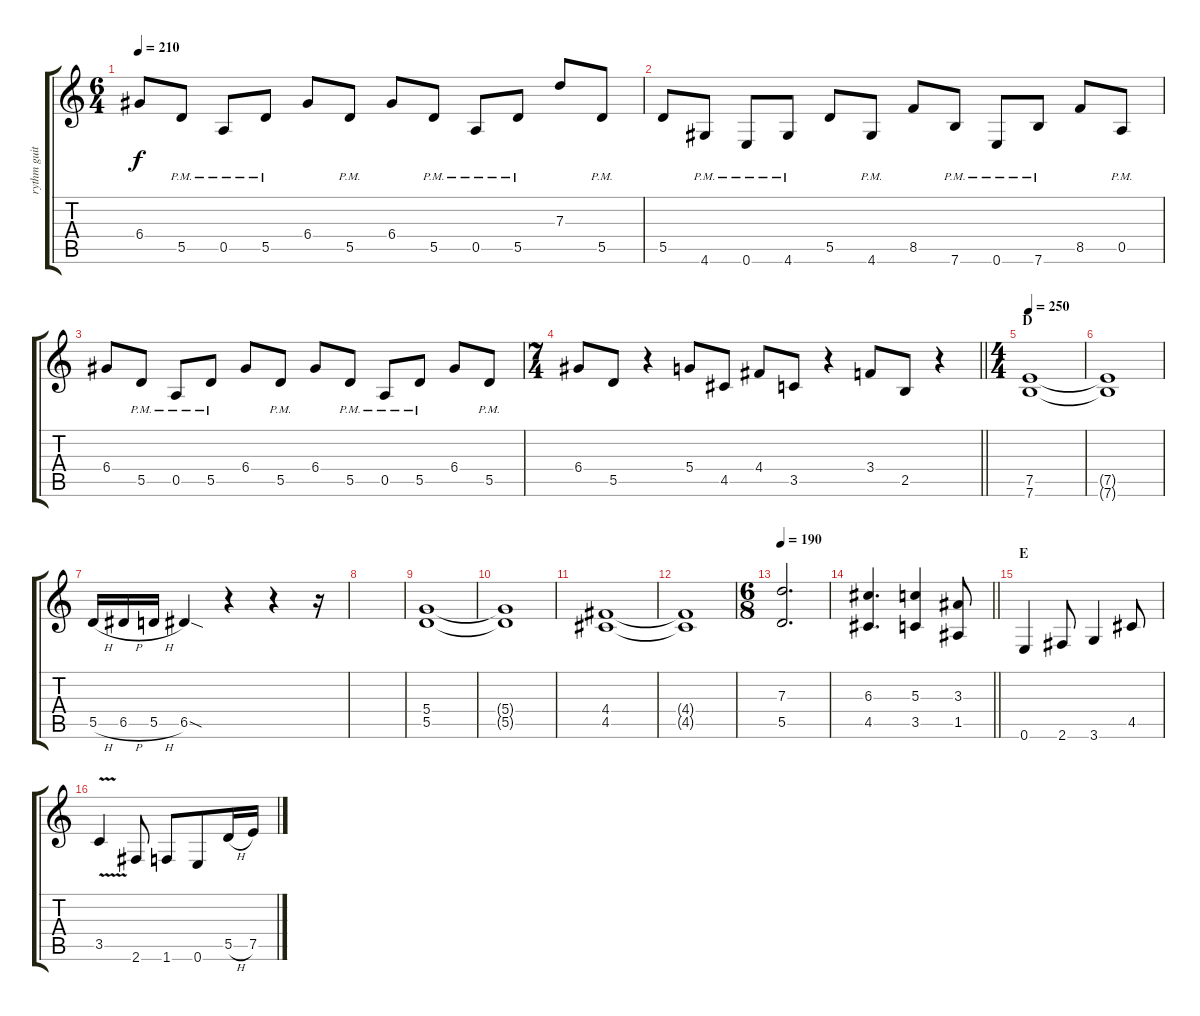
\track ("rythm guitar 1" "rythm guit") {instrument distortionguitar}
\staff {score tabs}
\tuning (E4 B3 G3 D3 A2 E2) {hide}
\ts (6 4)
\tempo 210
\clef g2
\ks c
6.4.8{dy f} 5.5{pm}.8 0.5{pm}.8 5.5{pm}.8 6.4.8 5.5{pm}.8 6.4.8 5.5{pm}.8 0.5{pm}.8 5.5{pm}.8 7.3.8 5.5{pm}.8 |
5.5.8 4.6{pm}.8 0.6{pm}.8 4.6{pm}.8 5.5.8 4.6{pm}.8 8.5.8 7.6{pm}.8 0.6{pm}.8 7.6{pm}.8 8.5.8 0.5{pm}.8 |
6.4.8 5.5{pm}.8 0.5{pm}.8 5.5{pm}.8 6.4.8 5.5{pm}.8 6.4.8 5.5{pm}.8 0.5{pm}.8 5.5{pm}.8 6.4.8 5.5{pm}.8 |
\ts (7 4)
\barLineRight lightlight
6.4.8 5.5.8 r.4 5.4.8 4.5.8 4.4.8 3.5.8 r.4 3.4.8 2.5.8 r.4 |
\ts (4 4)
\section ("" "D")
\tempo 250
(7.5 7.6).1 |
(7.5{t} 7.6{t}).1 |
5.5{h}.16 6.5{h}.16 5.5{h}.16 6.5{sod}.4 r.4 r.4 r.16 |
|
(5.4 5.5).1 |
(5.4{t} 5.5{t}).1 |
(4.4 4.5).1 |
(4.4{t} 4.5{t}).1 |
\ts (6 8)
\tempo 190
(7.3 5.5).2{d} |
\barLineRight lightlight
(6.3 4.5).4{d} (5.3 3.5).4 (3.3 1.5).8 |
\section ("" "E")
0.6.4 2.6.8 3.6.4 4.5.8 |
3.5{v}.4 2.6.8 1.6.8 0.6.8 5.5{h}.16 7.5.16
